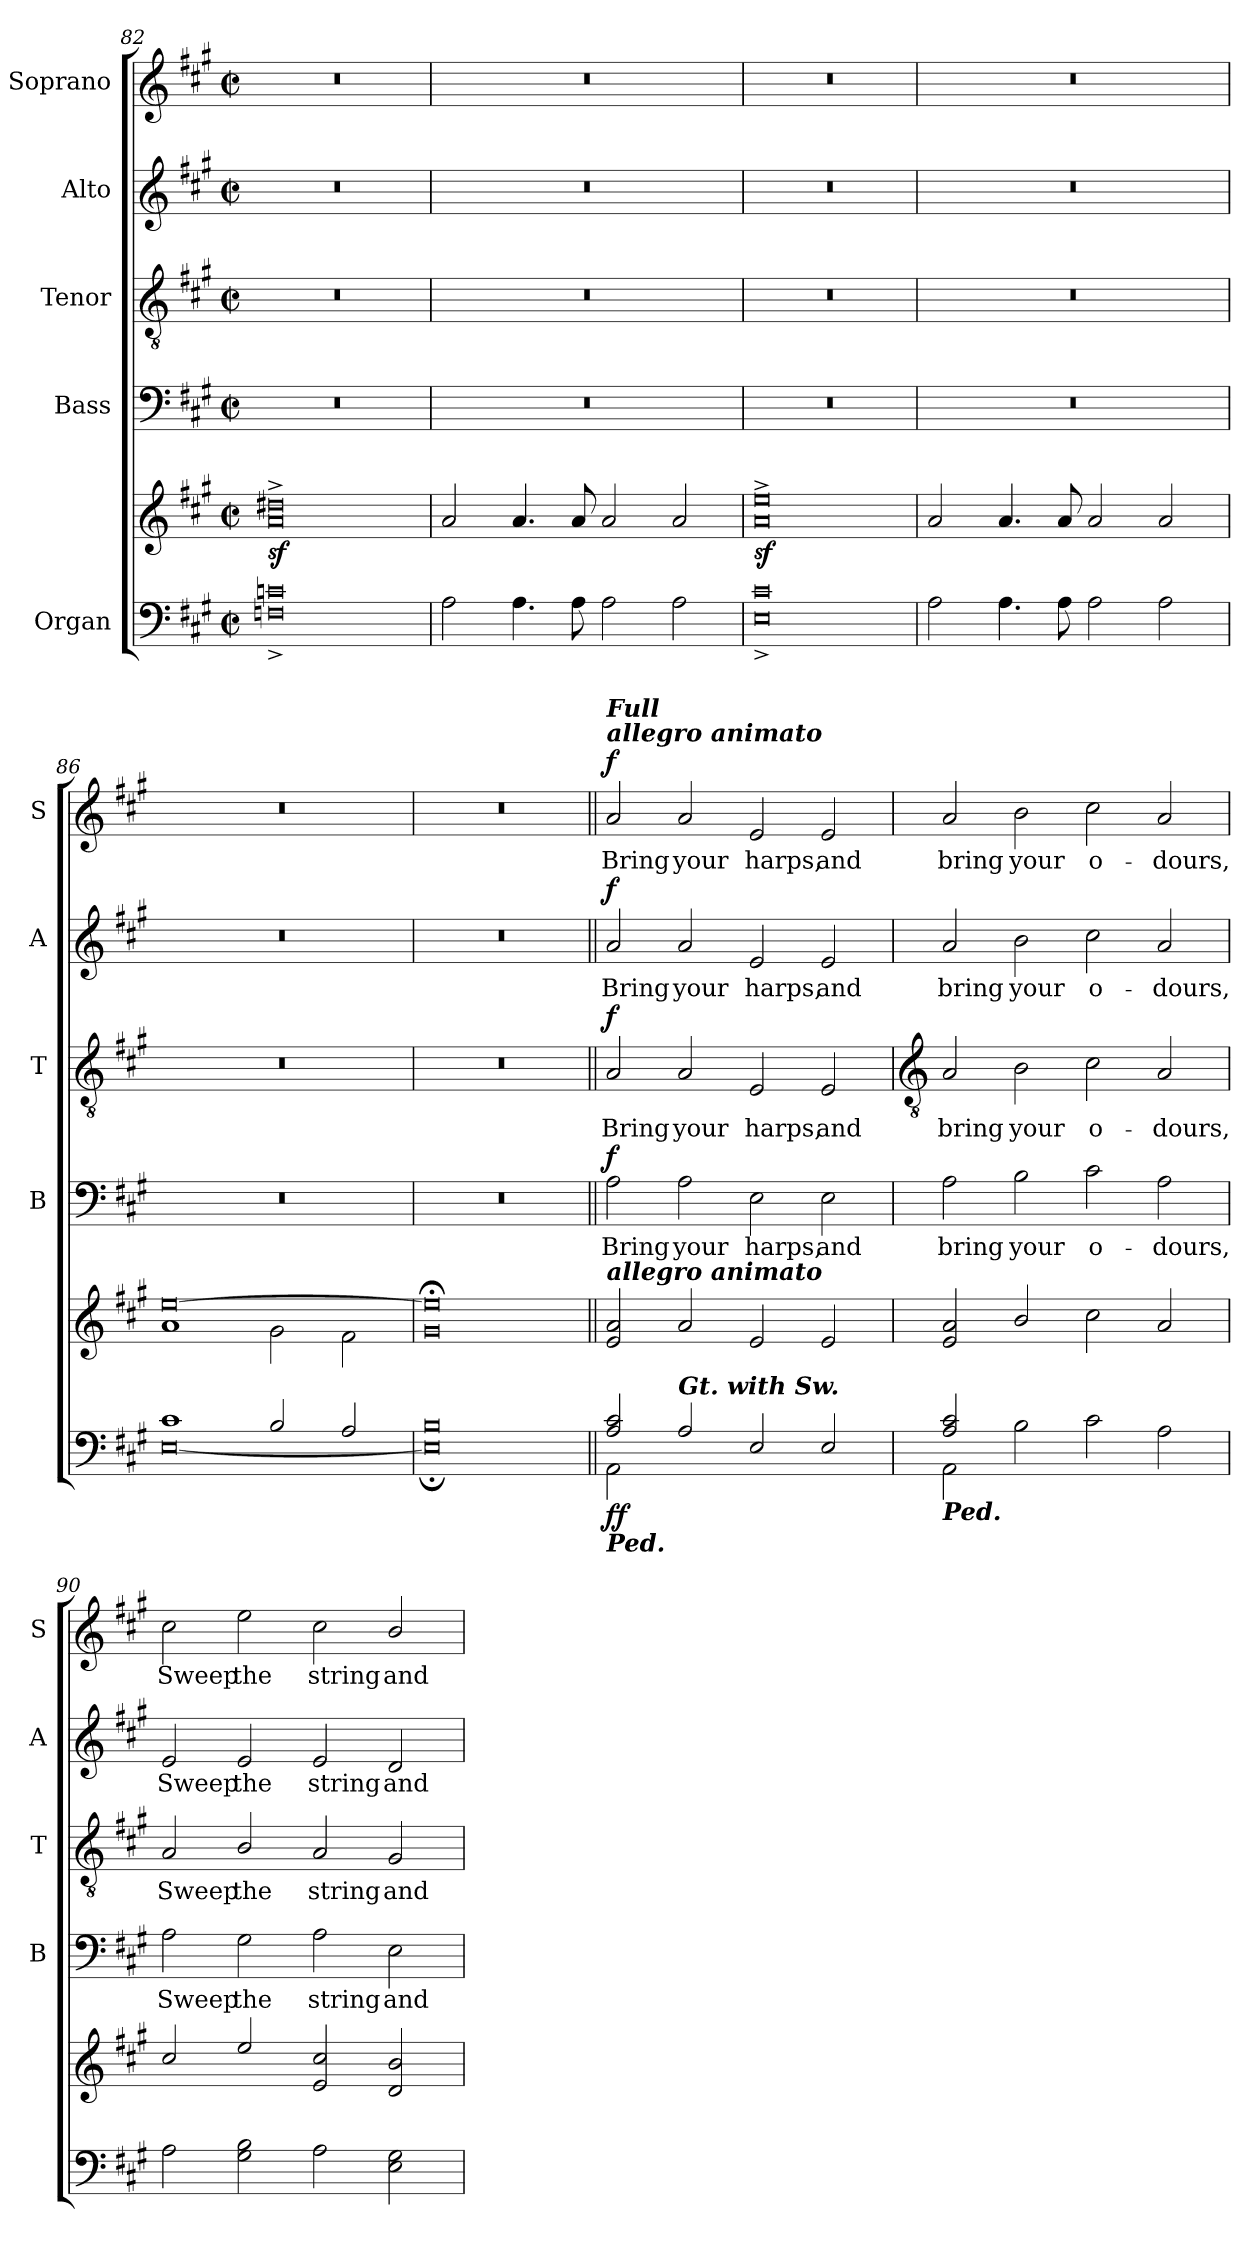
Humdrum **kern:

**kern	**kern	**dynam	**kern	**text	**dynam	**kern	**text	**dynam	**kern	**text	**dynam	**kern	**text	**dynam
*part5	*part5	*part5	*part4	*part4	*part4	*part3	*part3	*part3	*part2	*part2	*part2	*part1	*part1	*part1
*staff6	*staff5	*staff5/6	*staff4	*staff4	*staff4	*staff3	*staff3	*staff3	*staff2	*staff2	*staff2	*staff1	*staff1	*staff1
*I"Organ	*	*	*I"Bass	*	*	*I"Tenor	*	*	*I"Alto	*	*	*I"Soprano	*	*
*	*	*	*I'B	*	*	*I'T	*	*	*I'A	*	*	*I'S	*	*
*clefF4	*clefG2	*	*clefF4	*	*	*clefGv2	*	*	*clefG2	*	*	*clefG2	*	*
*k[f#c#g#]	*k[f#c#g#]	*	*k[f#c#g#]	*	*	*k[f#c#g#]	*	*	*k[f#c#g#]	*	*	*k[f#c#g#]	*	*
*A:	*A:	*	*A:	*	*	*A:	*	*	*A:	*	*	*A:	*	*
*M4/2	*M4/2	*	*M4/2	*	*	*M4/2	*	*	*M4/2	*	*	*M4/2	*	*
*met(c|)	*met(c|)	*	*met(c|)	*	*	*met(c|)	*	*	*met(c|)	*	*	*met(c|)	*	*
=82	=82	=82	=82	=82	=82	=82	=82	=82	=82	=82	=82	=82	=82	=82
*^	*^	*	*	*	*	*	*	*	*	*	*	*	*	*
!	!	!	!	!LO:DY:b	!	!	!	!	!	!	!	!	!	!	!	!
0ryy	0Fn\^ 0cn\^	0a/^ 0dd#X/^	0ryy	sf	0r	.	.	0r	.	.	0r	.	.	0r	.	.
=83	=83	=83	=83	=83	=83	=83	=83	=83	=83	=83	=83	=83	=83	=83	=83	=83
0ryy	2A\	2a/	0ryy	.	0r	.	.	0r	.	.	0r	.	.	0r	.	.
.	4.A\	4.a/	.	.	.	.	.	.	.	.	.	.	.	.	.	.
.	8A\	8a/	.	.	.	.	.	.	.	.	.	.	.	.	.	.
.	2A\	2a/	.	.	.	.	.	.	.	.	.	.	.	.	.	.
.	2A\	2a/	.	.	.	.	.	.	.	.	.	.	.	.	.	.
=84	=84	=84	=84	=84	=84	=84	=84	=84	=84	=84	=84	=84	=84	=84	=84	=84
!	!	!	!	!LO:DY:b	!	!	!	!	!	!	!	!	!	!	!	!
0ryy	0E\^ 0c#\^	0a/^ 0ee/^	0ryy	sf	0r	.	.	0r	.	.	0r	.	.	0r	.	.
=85	=85	=85	=85	=85	=85	=85	=85	=85	=85	=85	=85	=85	=85	=85	=85	=85
0ryy	2A\	2a/	0ryy	.	0r	.	.	0r	.	.	0r	.	.	0r	.	.
.	4.A\	4.a/	.	.	.	.	.	.	.	.	.	.	.	.	.	.
.	8A\	8a/	.	.	.	.	.	.	.	.	.	.	.	.	.	.
.	2A\	2a/	.	.	.	.	.	.	.	.	.	.	.	.	.	.
.	2A\	2a/	.	.	.	.	.	.	.	.	.	.	.	.	.	.
=86	=86	=86	=86	=86	=86	=86	=86	=86	=86	=86	=86	=86	=86	=86	=86	=86
1c#/	[0E\	[0ee/	1a\	.	0r	.	.	0r	.	.	0r	.	.	0r	.	.
2B/	.	.	2g#\	.	.	.	.	.	.	.	.	.	.	.	.	.
2A/	.	.	2f#\	.	.	.	.	.	.	.	.	.	.	.	.	.
=87	=87	=87	=87	=87	=87	=87	=87	=87	=87	=87	=87	=87	=87	=87	=87	=87
0B/	0E;\]	0ee;</]	0g#\	.	0r	.	.	0r	.	.	0r	.	.	0r	.	.
=88||	=88||	=88||	=88||	=88||	=88||	=88||	=88||	=88||	=88||	=88||	=88||	=88||	=88||	=88||	=88||	=88||
*	*	*MM224	*	*	*	*	*	*	*	*	*	*	*	*	*	*
!	!	!	!	!	!	!	!	!	!	!	!	!	!	!LO:TX:a:Bi:t=allegro animato	!	!
!	!	!	!	!	!	!	!	!	!	!	!	!	!	!LO:TX:a:Bi:t=Full	!	!
!	!	!LO:TX:a:Bi:t=allegro animato	!	!	!	!	!	!	!	!	!	!	!	!	!	!
!LO:TX:b:Bi:t=Ped.	!	!	!	!	!	!	!	!	!	!	!	!	!	!	!	!
!	!	!	!	!LO:DY:b=2	!	!LO:LY:b	!	!	!LO:LY:b	!	!	!LO:LY:b	!	!	!LO:LY:b	!
!	!	!	!	!LO:DY:n=1:b	!	!	!LO:DY:b	!	!	!LO:DY:b	!	!	!LO:DY:b	!	!	!LO:DY:b
2A/ 2c#/	2AA\	2e/ 2a/	0ryy	f f	2A	Bring	f	2A	Bring	f	2a	Bring	f	2a	Bring	f
!LO:TX:a:Bi:t=Gt. with Sw.	!	!	!	!	!	!	!	!	!	!	!	!	!	!	!	!
!	!	!	!	!	!	!LO:LY:b	!	!	!LO:LY:b	!	!	!LO:LY:b	!	!	!LO:LY:b	!
2ryy	2A/	2a/	.	.	2A	your	.	2A	your	.	2a	your	.	2a	your	.
!	!	!	!	!	!	!LO:LY:b	!	!	!LO:LY:b	!	!	!LO:LY:b	!	!	!LO:LY:b	!
2ryy	2E/	2e/	.	.	2E	harps,	.	2E	harps,	.	2e	harps,	.	2e	harps,	.
!	!	!	!	!	!	!LO:LY:b	!	!	!LO:LY:b	!	!	!LO:LY:b	!	!	!LO:LY:b	!
2ryy	2E/	2e/	.	.	2E	and	.	2E	and	.	2e	and	.	2e	and	.
!!LO:LB:g=z
=89	=89	=89	=89	=89	=89	=89	=89	=89	=89	=89	=89	=89	=89	=89	=89	=89
*	*	*	*	*	*	*	*	*clefGv2	*	*	*	*	*	*	*	*
!LO:TX:b:Bi:t=Ped.	!	!	!	!	!	!	!	!	!	!	!	!	!	!	!	!
!	!	!	!	!	!	!LO:LY:b	!	!	!LO:LY:b	!	!	!LO:LY:b	!	!	!LO:LY:b	!
2A/ 2c#/	2AA\	2e/ 2a/	0ryy	.	2A	bring	.	2A	bring	.	2a	bring	.	2a	bring	.
!	!	!	!	!	!	!LO:LY:b	!	!	!LO:LY:b	!	!	!LO:LY:b	!	!	!LO:LY:b	!
2ryy	2B\	2b/	.	.	2B	your	.	2B	your	.	2b	your	.	2b	your	.
!	!	!	!	!	!	!LO:LY:b	!	!	!LO:LY:b	!	!	!LO:LY:b	!	!	!LO:LY:b	!
2ryy	2c#\	2cc#\	.	.	2c#	o-	.	2c#	o-	.	2cc#	o-	.	2cc#	o-	.
!	!	!	!	!	!	!LO:LY:b	!	!	!LO:LY:b	!	!	!LO:LY:b	!	!	!LO:LY:b	!
2ryy	2A\	2a/	.	.	2A	-dours,	.	2A	-dours,	.	2a	-dours,	.	2a	-dours,	.
=90	=90	=90	=90	=90	=90	=90	=90	=90	=90	=90	=90	=90	=90	=90	=90	=90
!	!	!	!	!	!	!LO:LY:b	!	!	!LO:LY:b	!	!	!LO:LY:b	!	!	!LO:LY:b	!
0ryy	2A\	2cc#/	0ryy	.	2A	Sweep	.	2A	Sweep	.	2e	Sweep	.	2cc#	Sweep	.
!	!	!	!	!	!	!LO:LY:b	!	!	!LO:LY:b	!	!	!LO:LY:b	!	!	!LO:LY:b	!
.	2G#\ 2B\	2ee/	.	.	2G#\	the	.	2B/	the	.	2e	the	.	2ee	the	.
!	!	!	!	!	!	!LO:LY:b	!	!	!LO:LY:b	!	!	!LO:LY:b	!	!	!LO:LY:b	!
.	2A\	2e/ 2cc#/	.	.	2A	string	.	2A	string	.	2e	string	.	2cc#	string	.
!	!	!	!	!	!	!LO:LY:b	!	!	!LO:LY:b	!	!	!LO:LY:b	!	!	!LO:LY:b	!
.	2E\ 2G#\	2d/ 2b/	.	.	2E\	and	.	2G#/	and	.	2d/	and	.	2b/	and	.
*v	*v	*	*	*	*	*	*	*	*	*	*	*	*	*	*	*
*	*v	*v	*	*	*	*	*	*	*	*	*	*	*	*	*
=	=	=	=	=	=	=	=	=	=	=	=	=	=	=
*-	*-	*-	*-	*-	*-	*-	*-	*-	*-	*-	*-	*-	*-	*-
